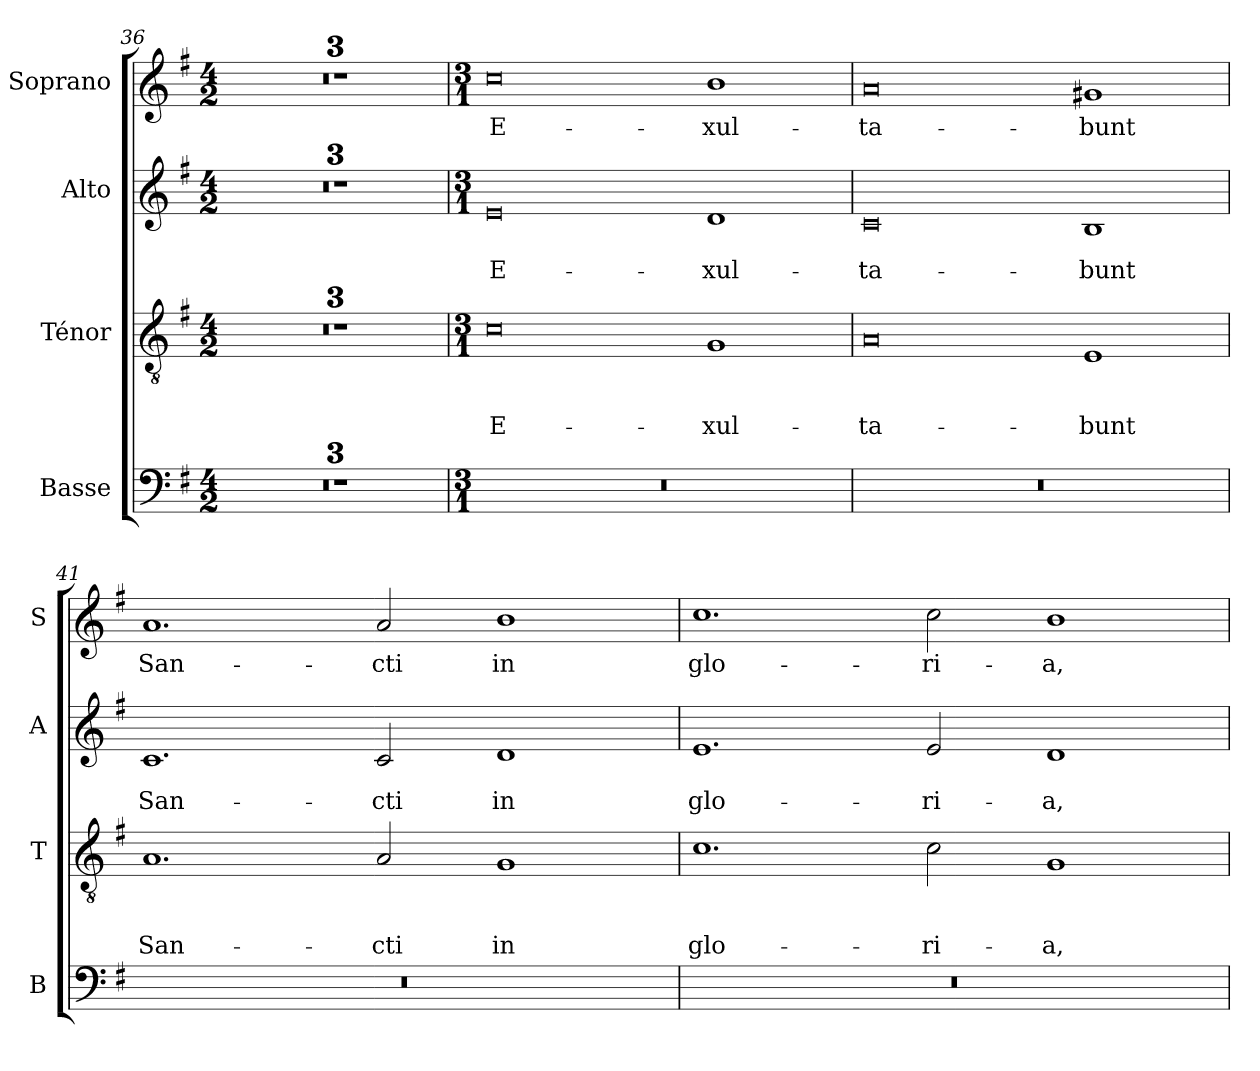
**kern	**kern	**text	**text	**text	**kern	**text	**text	**kern	**text
*part4	*part3	*part3	*part3	*part3	*part2	*part2	*part2	*part1	*part1
*staff4	*staff3	*staff3	*staff3	*staff3	*staff2	*staff2	*staff2	*staff1	*staff1
*I"Basse	*I"Ténor	*	*	*	*I"Alto	*	*	*I"Soprano	*
*I'B	*I'T	*	*	*	*I'A	*	*	*I'S	*
*clefF4	*clefGv2	*	*	*	*clefG2	*	*	*clefG2	*
*k[f#]	*k[f#]	*	*	*	*k[f#]	*	*	*k[f#]	*
*G:	*G:	*	*	*	*G:	*	*	*G:	*
*M4/2	*M4/2	*	*	*	*M4/2	*	*	*M4/2	*
=36	=36	=36	=36	=36	=36	=36	=36	=36	=36
0r	0r	.	.	.	0r	.	.	0r	.
=37	=37	=37	=37	=37	=37	=37	=37	=37	=37
0r	0r	.	.	.	0r	.	.	0r	.
=38	=38	=38	=38	=38	=38	=38	=38	=38	=38
0r	0r	.	.	.	0r	.	.	0r	.
!!LO:LB:g=z
=39	=39	=39	=39	=39	=39	=39	=39	=39	=39
*M3/1	*M3/1	*	*	*	*M3/1	*	*	*M3/1	*
!LO:N:vis=1	!	!	!	!LO:LY:b:rj	!	!	!LO:LY:b:rj	!	!LO:LY:b:rj
0.r	0c	.	.	E-	0e	.	E-	0cc	E-
!	!	!	!	!LO:LY:b	!	!	!LO:LY:b	!	!LO:LY:b
.	1G	.	.	-xul-	1d	.	-xul-	1b	-xul-
=40	=40	=40	=40	=40	=40	=40	=40	=40	=40
!LO:N:vis=1	!	!	!	!LO:LY:b:rj	!	!	!LO:LY:b:rj	!	!LO:LY:b:rj
0.r	0A	.	.	-ta-	0c	.	-ta-	0a	-ta-
!	!	!	!	!LO:LY:b	!	!	!LO:LY:b	!	!LO:LY:b
.	1E	.	.	-bunt	1B	.	-bunt	1g#X	-bunt
=41	=41	=41	=41	=41	=41	=41	=41	=41	=41
!LO:N:vis=1	!	!	!	!LO:LY:b	!	!	!LO:LY:b	!	!LO:LY:b
0.r	1.A	.	.	San-	1.c	.	San-	1.a	San-
!	!	!	!	!LO:LY:b	!	!	!LO:LY:b	!	!LO:LY:b
.	2A/	.	.	-cti	2c/	.	-cti	2a/	-cti
!	!	!	!	!LO:LY:b	!	!	!LO:LY:b	!	!LO:LY:b
.	1G	.	.	in	1d	.	in	1b	in
=42	=42	=42	=42	=42	=42	=42	=42	=42	=42
!LO:N:vis=1	!	!	!	!LO:LY:b	!	!	!LO:LY:b	!	!LO:LY:b
0.r	1.c	.	.	glo-	1.e	.	glo-	1.cc	glo-
!	!	!	!	!LO:LY:b	!	!	!LO:LY:b	!	!LO:LY:b
.	2c\	.	.	-ri-	2e/	.	-ri-	2cc\	-ri-
!	!	!	!	!LO:LY:b	!	!	!LO:LY:b	!	!LO:LY:b
.	1G	.	.	-a,	1d	.	-a,	1b	-a,
=	=	=	=	=	=	=	=	=	=
*-	*-	*-	*-	*-	*-	*-	*-	*-	*-
